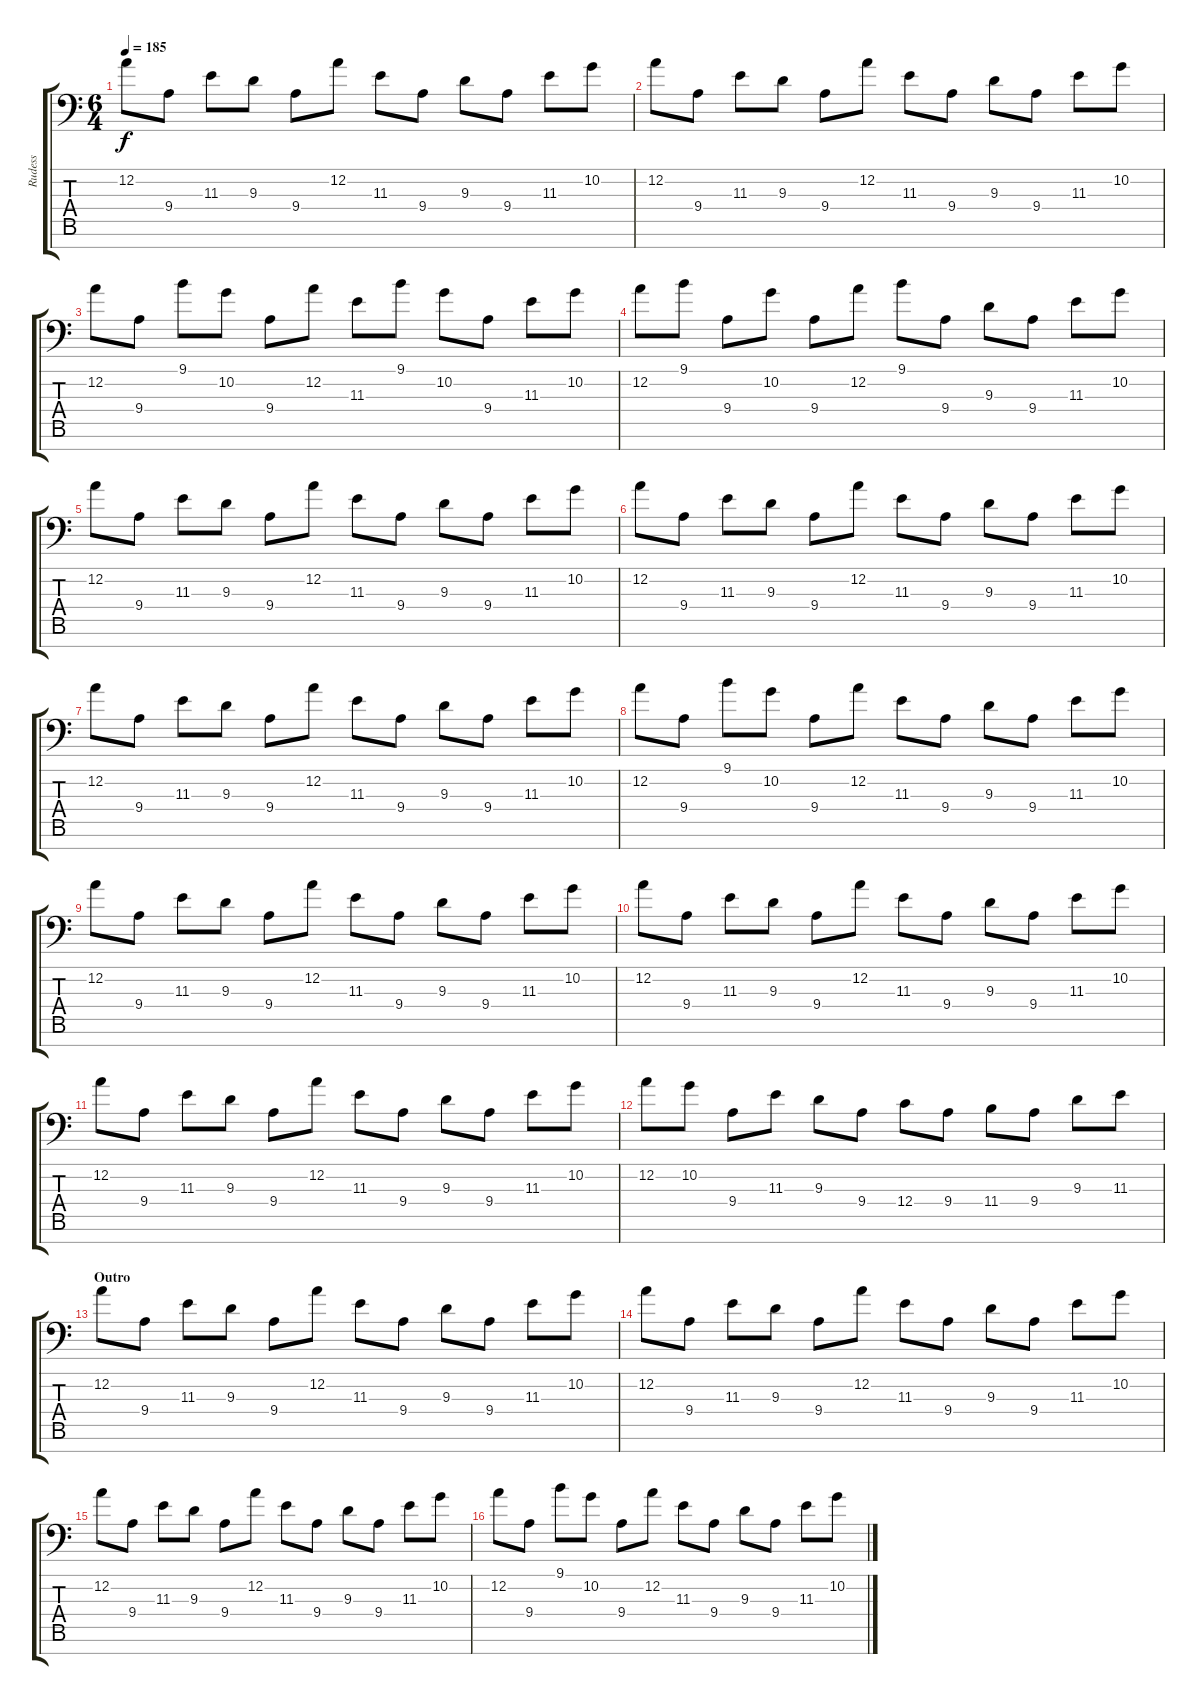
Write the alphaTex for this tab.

\track ("Rudess" "Rudess") {instrument lead1square}
\staff {score tabs}
\tuning (D4 A3 F3 C3 G2 D2 C-1) {hide}
\ts (6 4)
\tempo 185
\clef f4
\ks c
12.2.8{dy f} 9.4.8 11.3.8 9.3.8 9.4.8 12.2.8 11.3.8 9.4.8 9.3.8 9.4.8 11.3.8 10.2.8 |
12.2.8 9.4.8 11.3.8 9.3.8 9.4.8 12.2.8 11.3.8 9.4.8 9.3.8 9.4.8 11.3.8 10.2.8 |
12.2.8 9.4.8 9.1.8 10.2.8 9.4.8 12.2.8 11.3.8 9.1.8 10.2.8 9.4.8 11.3.8 10.2.8 |
12.2.8 9.1.8 9.4.8 10.2.8 9.4.8 12.2.8 9.1.8 9.4.8 9.3.8 9.4.8 11.3.8 10.2.8 |
12.2.8 9.4.8 11.3.8 9.3.8 9.4.8 12.2.8 11.3.8 9.4.8 9.3.8 9.4.8 11.3.8 10.2.8 |
12.2.8 9.4.8 11.3.8 9.3.8 9.4.8 12.2.8 11.3.8 9.4.8 9.3.8 9.4.8 11.3.8 10.2.8 |
12.2.8 9.4.8 11.3.8 9.3.8 9.4.8 12.2.8 11.3.8 9.4.8 9.3.8 9.4.8 11.3.8 10.2.8 |
12.2.8 9.4.8 9.1.8 10.2.8 9.4.8 12.2.8 11.3.8 9.4.8 9.3.8 9.4.8 11.3.8 10.2.8 |
12.2.8 9.4.8 11.3.8 9.3.8 9.4.8 12.2.8 11.3.8 9.4.8 9.3.8 9.4.8 11.3.8 10.2.8 |
12.2.8 9.4.8 11.3.8 9.3.8 9.4.8 12.2.8 11.3.8 9.4.8 9.3.8 9.4.8 11.3.8 10.2.8 |
12.2.8 9.4.8 11.3.8 9.3.8 9.4.8 12.2.8 11.3.8 9.4.8 9.3.8 9.4.8 11.3.8 10.2.8 |
12.2.8 10.2.8 9.4.8 11.3.8 9.3.8 9.4.8 12.4.8 9.4.8 11.4.8 9.4.8 9.3.8 11.3.8 |
\section ("" "Outro")
12.2.8 9.4.8 11.3.8 9.3.8 9.4.8 12.2.8 11.3.8 9.4.8 9.3.8 9.4.8 11.3.8 10.2.8 |
12.2.8 9.4.8 11.3.8 9.3.8 9.4.8 12.2.8 11.3.8 9.4.8 9.3.8 9.4.8 11.3.8 10.2.8 |
12.2.8 9.4.8 11.3.8 9.3.8 9.4.8 12.2.8 11.3.8 9.4.8 9.3.8 9.4.8 11.3.8 10.2.8 |
12.2.8 9.4.8 9.1.8 10.2.8 9.4.8 12.2.8 11.3.8 9.4.8 9.3.8 9.4.8 11.3.8 10.2.8
